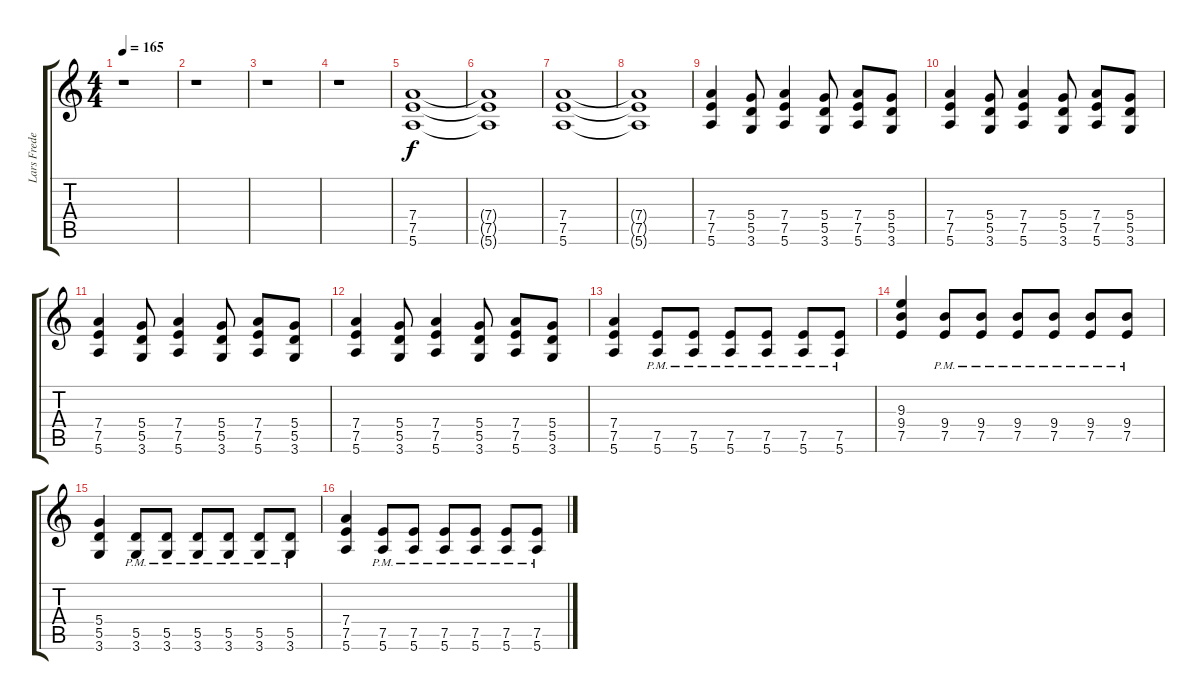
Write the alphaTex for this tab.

\track ("Lars Frederiksen - Guitar 2" "Lars Frede") {instrument overdrivenguitar}
\staff {score tabs}
\tuning (E4 B3 G3 D3 A2 E2) {hide}
\ts (4 4)
\tempo 165
\clef g2
\ks c
r.1{dy f instrument overdrivenguitar} |
r.1 |
r.1 |
r.1 |
(7.4 7.5 5.6).1 |
(7.4{t} 7.5{t} 5.6{t}).1 |
(7.4 7.5 5.6).1 |
(7.4{t} 7.5{t} 5.6{t}).1 |
(7.4 7.5 5.6).4 (5.4 5.5 3.6).8 (7.4 7.5 5.6).4 (5.4 5.5 3.6).8 (7.4 7.5 5.6).8 (5.4 5.5 3.6).8 |
(7.4 7.5 5.6).4 (5.4 5.5 3.6).8 (7.4 7.5 5.6).4 (5.4 5.5 3.6).8 (7.4 7.5 5.6).8 (5.4 5.5 3.6).8 |
(7.4 7.5 5.6).4 (5.4 5.5 3.6).8 (7.4 7.5 5.6).4 (5.4 5.5 3.6).8 (7.4 7.5 5.6).8 (5.4 5.5 3.6).8 |
(7.4 7.5 5.6).4 (5.4 5.5 3.6).8 (7.4 7.5 5.6).4 (5.4 5.5 3.6).8 (7.4 7.5 5.6).8 (5.4 5.5 3.6).8 |
(7.4 7.5 5.6).4 (7.5{pm} 5.6{pm}).8 (7.5{pm} 5.6{pm}).8 (7.5{pm} 5.6{pm}).8 (7.5{pm} 5.6{pm}).8 (7.5{pm} 5.6{pm}).8 (7.5{pm} 5.6{pm}).8 |
(9.3 9.4 7.5).4 (9.4{pm} 7.5{pm}).8 (9.4{pm} 7.5{pm}).8 (9.4{pm} 7.5{pm}).8 (9.4{pm} 7.5{pm}).8 (9.4{pm} 7.5{pm}).8 (9.4{pm} 7.5{pm}).8 |
(5.4 5.5 3.6).4 (5.5{pm} 3.6{pm}).8 (5.5{pm} 3.6{pm}).8 (5.5{pm} 3.6{pm}).8 (5.5{pm} 3.6{pm}).8 (5.5{pm} 3.6{pm}).8 (5.5{pm} 3.6{pm}).8 |
(7.4 7.5 5.6).4 (7.5{pm} 5.6{pm}).8 (7.5{pm} 5.6{pm}).8 (7.5{pm} 5.6{pm}).8 (7.5{pm} 5.6{pm}).8 (7.5{pm} 5.6{pm}).8 (7.5{pm} 5.6{pm}).8
